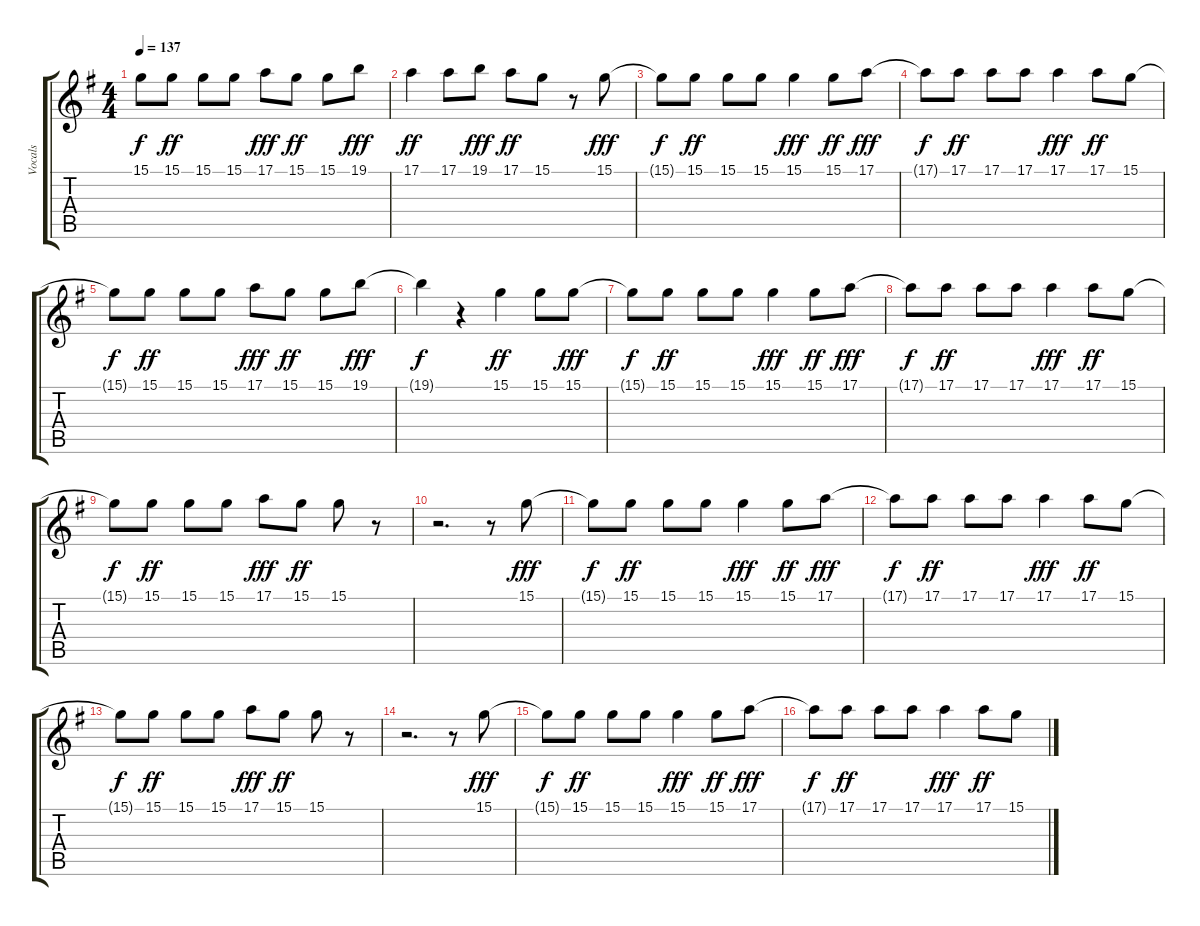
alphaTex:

\track ("Vocals" "Vocals") {instrument flute}
\staff {score tabs}
\tuning (E4 B3 G3 D3 A2 E2) {hide}
\ts (4 4)
\tempo 137
\clef g2
\ks g
15.1{t}.8{dy f} 15.1.8{dy ff} 15.1.8 15.1.8 17.1.8{dy fff} 15.1.8{dy ff} 15.1.8 19.1.8{dy fff} |
17.1.4{dy ff} 17.1.8 19.1.8{dy fff} 17.1.8{dy ff} 15.1.8 r.8 15.1.8{dy fff} |
15.1{t}.8{dy f} 15.1.8{dy ff} 15.1.8 15.1.8 15.1.4{dy fff} 15.1.8{dy ff} 17.1.8{dy fff} |
17.1{t}.8{dy f} 17.1.8{dy ff} 17.1.8 17.1.8 17.1.4{dy fff} 17.1.8{dy ff} 15.1.8 |
15.1{t}.8{dy f} 15.1.8{dy ff} 15.1.8 15.1.8 17.1.8{dy fff} 15.1.8{dy ff} 15.1.8 19.1.8{dy fff} |
19.1{t}.4{dy f} r.4 15.1.4{dy ff} 15.1.8 15.1.8{dy fff} |
15.1{t}.8{dy f} 15.1.8{dy ff} 15.1.8 15.1.8 15.1.4{dy fff} 15.1.8{dy ff} 17.1.8{dy fff} |
17.1{t}.8{dy f} 17.1.8{dy ff} 17.1.8 17.1.8 17.1.4{dy fff} 17.1.8{dy ff} 15.1.8 |
15.1{t}.8{dy f} 15.1.8{dy ff} 15.1.8 15.1.8 17.1.8{dy fff} 15.1.8{dy ff} 15.1.8 r.8 |
r.2{d} r.8 15.1.8{dy fff} |
15.1{t}.8{dy f} 15.1.8{dy ff} 15.1.8 15.1.8 15.1.4{dy fff} 15.1.8{dy ff} 17.1.8{dy fff} |
17.1{t}.8{dy f} 17.1.8{dy ff} 17.1.8 17.1.8 17.1.4{dy fff} 17.1.8{dy ff} 15.1.8 |
15.1{t}.8{dy f} 15.1.8{dy ff} 15.1.8 15.1.8 17.1.8{dy fff} 15.1.8{dy ff} 15.1.8 r.8 |
r.2{d} r.8 15.1.8{dy fff} |
15.1{t}.8{dy f} 15.1.8{dy ff} 15.1.8 15.1.8 15.1.4{dy fff} 15.1.8{dy ff} 17.1.8{dy fff} |
17.1{t}.8{dy f} 17.1.8{dy ff} 17.1.8 17.1.8 17.1.4{dy fff} 17.1.8{dy ff} 15.1.8
